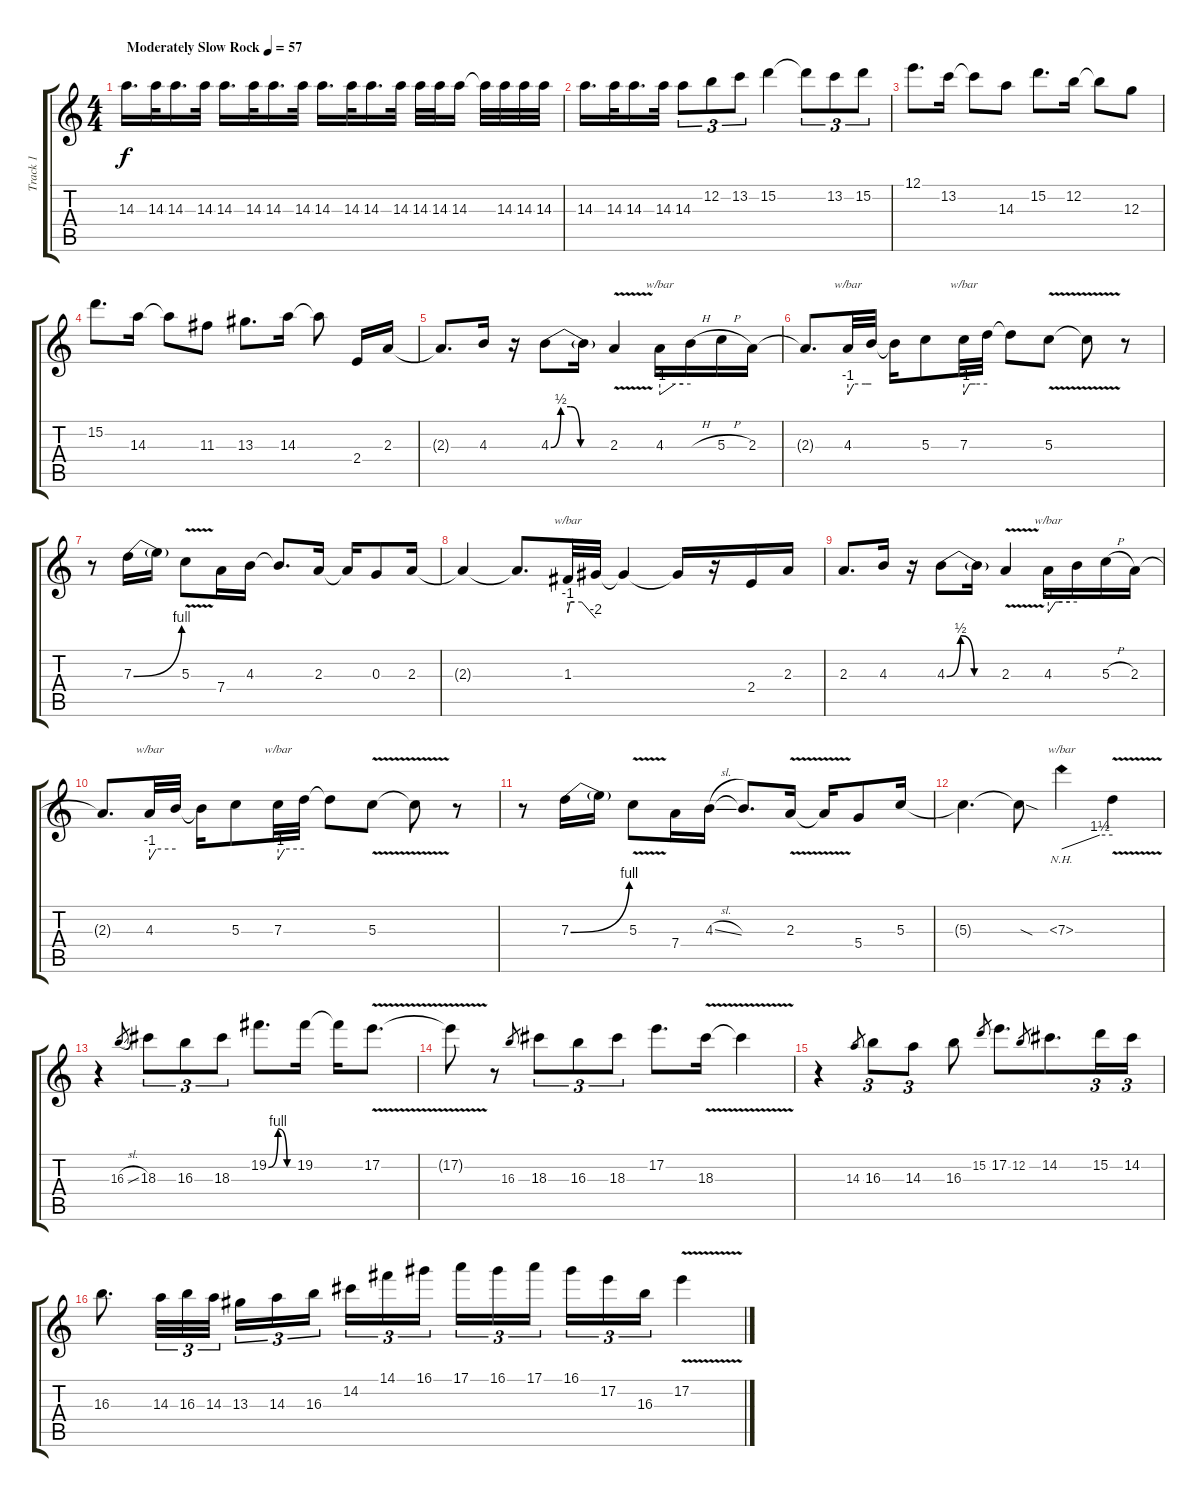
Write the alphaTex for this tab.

\track ("Track 1" "Track 1") {instrument overdrivenguitar}
\staff {score tabs}
\tuning (E4 B3 G3 D3 A2 E2) {hide}
\ts (4 4)
\tempo (57 "Moderately Slow Rock")
\clef g2
\ks c
14.3.16{d dy f instrument overdrivenguitar} 14.3.32 14.3.16{d} 14.3.32 14.3.16{d} 14.3.32 14.3.16{d} 14.3.32 14.3.16{d} 14.3.32 14.3.16{d beam merge} 14.3.32 14.3.32 14.3.32 14.3.16{beam split} 14.3{t}.32 14.3.32 14.3.32 14.3.32 |
14.3.16{d} 14.3.32 14.3.16{d} 14.3.32{beam split} 14.3.8{tu (3 2)} 12.2.8{tu (3 2) beam merge} 13.2.8{tu (3 2)} 15.2.4 15.2{t}.8{tu (3 2)} 13.2.8{tu (3 2) beam merge} 15.2.8{tu (3 2)} |
12.1.8{d} 13.2.16{beam split} 13.2{t}.8{beam merge} 14.3.8 15.2.8{d} 12.2.16{beam split} 12.2{t}.8{beam merge} 12.3.8 |
15.2.8{d} 14.3.16{beam split} 14.3{t}.8{beam merge} 11.3.8 13.3.8{d} 14.3.16{beam split} 14.3{t}.8{beam split} 2.4.16 2.3.16 |
2.3{t}.8{d} 4.3.16 r.16 4.3{be (custom 0 0 10 2 20 2 30 0 60 0)}.8 4.3{t}.16 2.3{v}.4 4.3.16{tbe (custom default 0 -4 30 0 45 0 60 0)} 4.3{h t}.16 5.3{h}.16 2.3.16 |
2.3{t}.8{d} 4.3.32{tbe (custom default 0 -4 15 0 45 0 60 0)} 4.3{t}.32 4.3{t}.16 5.3.8 7.3.32{tbe (custom default 0 -4 15 0 30 0 60 0)} 7.3{t}.32 7.3{t}.8 5.3{v}.8 5.3{t}.8 r.8 |
r.8 7.3{be (bend 0 0 60 4)}.16 7.3{t}.16 5.3{v}.8 7.4.16 4.3.16 4.3{t}.8{d} 2.3.16 2.3{t}.16 0.3.8 2.3.16 |
2.3{t}.4 2.3{t}.8{d} 1.3.32{tbe (custom default 0 -4 5 0 14 0 30 0 60 -8)} 1.3{t}.32 1.3{t}.4 1.3{t}.16 r.16 2.4.16 2.3.16 |
2.3.8{d} 4.3.16 r.16 4.3{be (custom 0 0 15 2 30 0 45 0 60 0)}.8 4.3{t}.16 2.3{v}.4 4.3.16{tbe (custom default 0 -4 15 0 29 0 45 0 60 0)} 4.3{t}.16 5.3{h}.16 2.3.16 |
2.3{t}.8{d} 4.3.32{tbe (custom default 0 -4 15 0 60 0)} 4.3{t}.32 4.3{t}.16 5.3.8 7.3.32{tbe (custom default 0 -4 15 0 60 0)} 7.3{t}.32 7.3{t}.8 5.3{v}.8 5.3{t}.8 r.8 |
r.8 7.3{be (bend 0 0 60 4)}.16 7.3{t}.16 5.3{v}.8 7.4.16 4.3{sl}.16 4.3{t}.8{d} 2.3{v}.16 2.3{t}.16 5.4.8 5.3.16 |
5.3{t}.4{d} 5.3{sod t}.8 7.3{nh}.4{tbe (custom default 0 0 45 6 60 6)} 7.3{v t}.4 |
r.4 16.3{sl}.8{gr beam split} 18.3.8{tu (3 2)} 16.3.8{tu (3 2)} 18.3.8{tu (3 2)} 19.2{be (custom 0 0 23 4 45 0 60 0)}.8{d beam merge} 19.2.16{beam split} 19.2{t}.16{beam merge} 17.2{v}.8{d} |
17.2{t}.8 r.8 16.3.8{gr} 18.3.8{tu (3 2)} 16.3.8{tu (3 2)} 18.3.8{tu (3 2)} 17.2.8{d} 18.3{v}.16 18.3{t}.4 |
r.4 14.3.8{gr} 16.3.8{tu (3 2)} 14.3.8{tu (3 2)} 16.3.8 15.2.8{gr} 17.2.8{d} 12.2.8{gr} 14.2.8{d beam merge} 15.2.16{tu (3 2)} 14.2.16{tu (3 2)} |
16.3.8{d} 14.3.32{tu (3 2)} 16.3.32{tu (3 2)} 14.3.32{tu (3 2)} 13.3.16{tu (3 2)} 14.3.16{tu (3 2)} 16.3.16{tu (3 2)} 14.2.16{tu (3 2)} 14.1.16{tu (3 2)} 16.1.16{tu (3 2)} 17.1.16{tu (3 2)} 16.1.16{tu (3 2)} 17.1.16{tu (3 2)} 16.1.16{tu (3 2)} 17.2.16{tu (3 2)} 16.3.16{tu (3 2)} 17.2{v}.4
